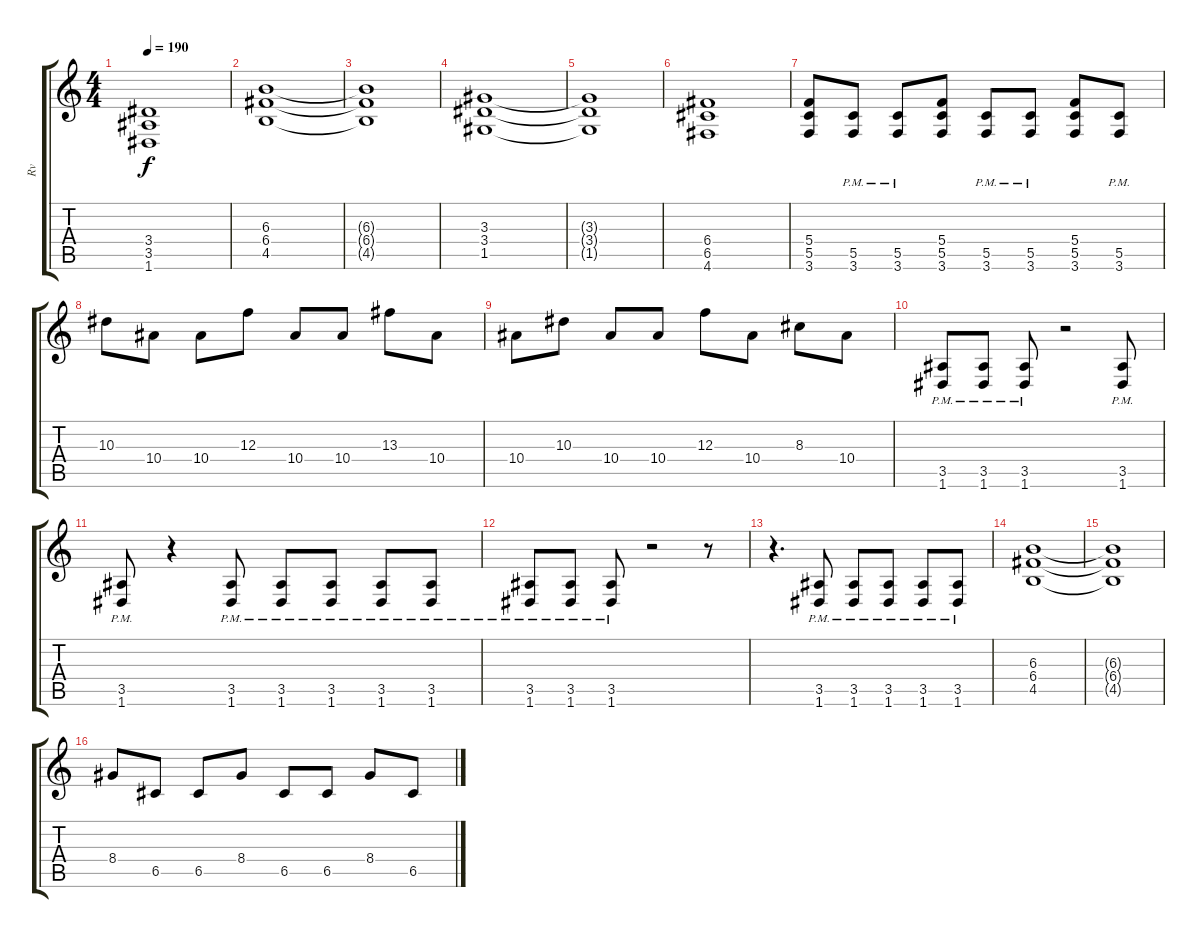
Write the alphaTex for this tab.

\track ("Rv" "Rv") {instrument distortionguitar}
\staff {score tabs}
\tuning (D4 A3 F3 C3 G2 D2) {hide}
\ts (4 4)
\tempo 190
\clef g2
\ks c
(3.4{t} 3.5{t} 1.6{t}).1{dy f} |
(6.3 6.4 4.5).1 |
(6.3{t} 6.4{t} 4.5{t}).1 |
(3.3 3.4 1.5).1 |
(3.3{t} 3.4{t} 1.5{t}).1 |
(6.4 6.5 4.6).1 |
(5.4 5.5 3.6).8 (5.5{pm} 3.6).8 (5.5{pm} 3.6).8 (5.4 5.5 3.6).8 (5.5{pm} 3.6).8 (5.5{pm} 3.6).8 (5.4 5.5 3.6).8 (5.5{pm} 3.6).8 |
10.3.8 10.4.8 10.4.8 12.3.8 10.4.8 10.4.8 13.3.8 10.4.8 |
10.4.8 10.3.8 10.4.8 10.4.8 12.3.8 10.4.8 8.3.8 10.4.8 |
(3.5{pm} 1.6).8 (3.5{pm} 1.6).8 (3.5{pm} 1.6).8 r.2 (3.5{pm} 1.6).8 |
(3.5{pm} 1.6).8 r.4 (3.5{pm} 1.6).8 (3.5{pm} 1.6).8 (3.5{pm} 1.6).8 (3.5{pm} 1.6).8 (3.5{pm} 1.6).8 |
(3.5{pm} 1.6).8 (3.5{pm} 1.6).8 (3.5{pm} 1.6).8 r.2 r.8 |
r.4{d} (3.5{pm} 1.6).8 (3.5{pm} 1.6).8 (3.5{pm} 1.6).8 (3.5{pm} 1.6).8 (3.5{pm} 1.6).8 |
(6.3 6.4 4.5).1 |
(6.3{t} 6.4{t} 4.5{t}).1 |
8.4.8 6.5.8 6.5.8 8.4.8 6.5.8 6.5.8 8.4.8 6.5.8
